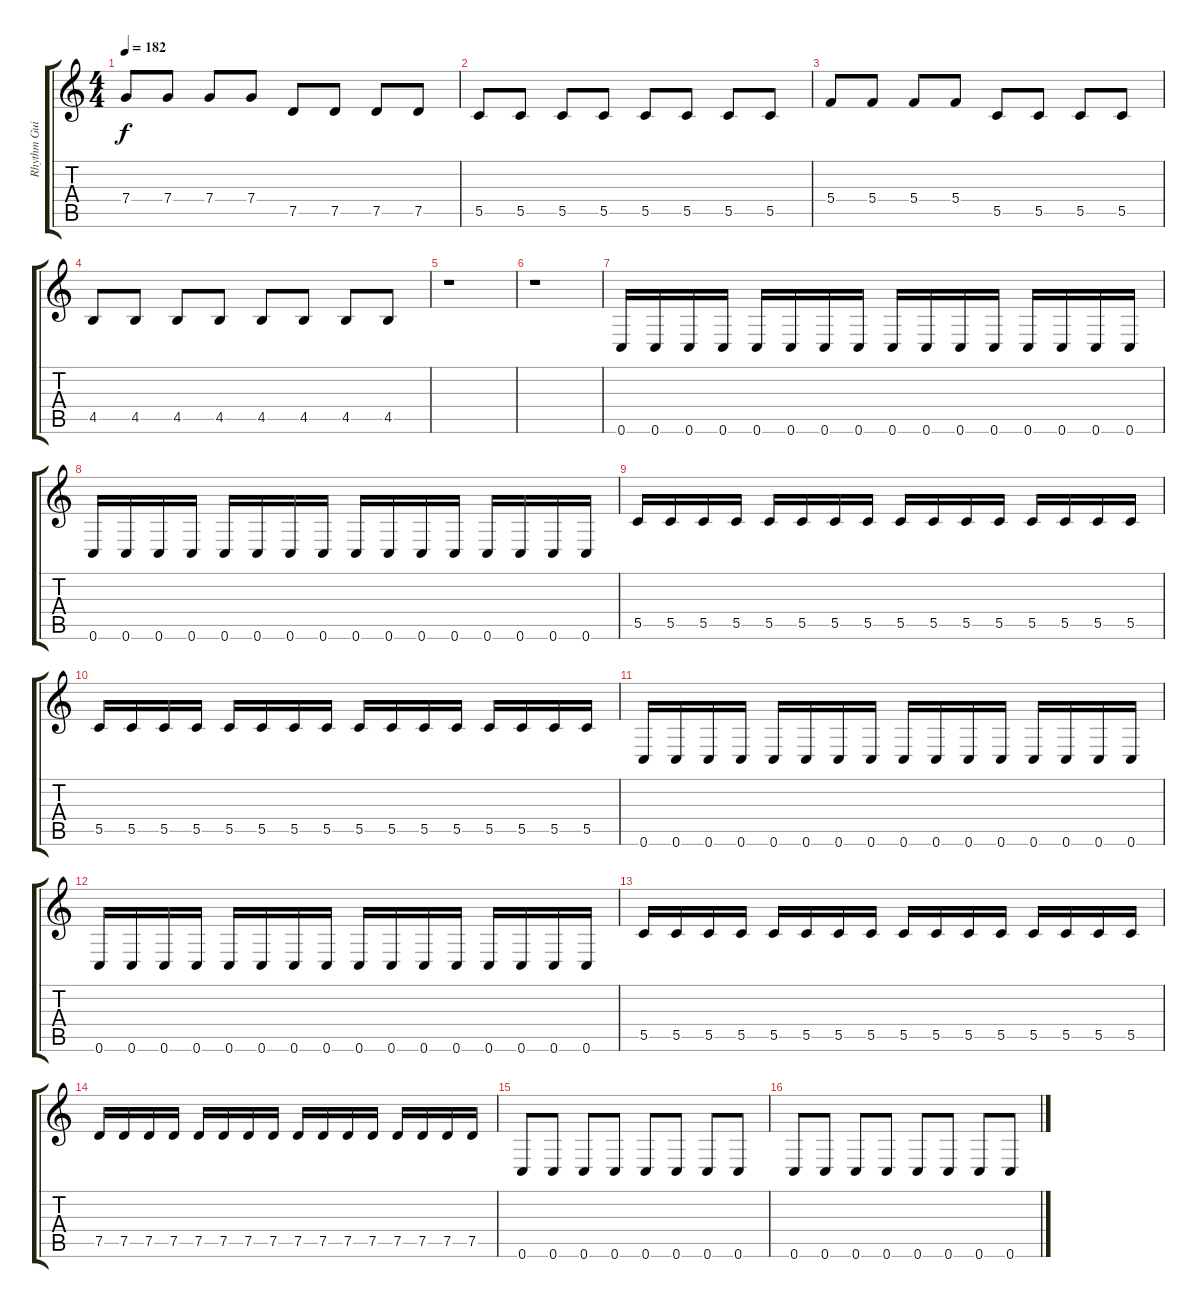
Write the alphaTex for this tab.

\track ("Rhythm Guitar" "Rhythm Gui") {instrument distortionguitar}
\staff {score tabs}
\tuning (D4 A3 F3 C3 G2 C2) {hide}
\ts (4 4)
\tempo 182
\clef g2
\ks c
7.4.8{dy f} 7.4.8 7.4.8 7.4.8 7.5.8 7.5.8 7.5.8 7.5.8 |
5.5.8 5.5.8 5.5.8 5.5.8 5.5.8 5.5.8 5.5.8 5.5.8 |
5.4.8 5.4.8 5.4.8 5.4.8 5.5.8 5.5.8 5.5.8 5.5.8 |
4.5.8 4.5.8 4.5.8 4.5.8 4.5.8 4.5.8 4.5.8 4.5.8 |
r.1 |
r.1 |
0.6.16 0.6.16 0.6.16 0.6.16 0.6.16 0.6.16 0.6.16 0.6.16 0.6.16 0.6.16 0.6.16 0.6.16 0.6.16 0.6.16 0.6.16 0.6.16 |
0.6.16 0.6.16 0.6.16 0.6.16 0.6.16 0.6.16 0.6.16 0.6.16 0.6.16 0.6.16 0.6.16 0.6.16 0.6.16 0.6.16 0.6.16 0.6.16 |
5.5.16 5.5.16 5.5.16 5.5.16 5.5.16 5.5.16 5.5.16 5.5.16 5.5.16 5.5.16 5.5.16 5.5.16 5.5.16 5.5.16 5.5.16 5.5.16 |
5.5.16 5.5.16 5.5.16 5.5.16 5.5.16 5.5.16 5.5.16 5.5.16 5.5.16 5.5.16 5.5.16 5.5.16 5.5.16 5.5.16 5.5.16 5.5.16 |
0.6.16 0.6.16 0.6.16 0.6.16 0.6.16 0.6.16 0.6.16 0.6.16 0.6.16 0.6.16 0.6.16 0.6.16 0.6.16 0.6.16 0.6.16 0.6.16 |
0.6.16 0.6.16 0.6.16 0.6.16 0.6.16 0.6.16 0.6.16 0.6.16 0.6.16 0.6.16 0.6.16 0.6.16 0.6.16 0.6.16 0.6.16 0.6.16 |
5.5.16 5.5.16 5.5.16 5.5.16 5.5.16 5.5.16 5.5.16 5.5.16 5.5.16 5.5.16 5.5.16 5.5.16 5.5.16 5.5.16 5.5.16 5.5.16 |
7.5.16 7.5.16 7.5.16 7.5.16 7.5.16 7.5.16 7.5.16 7.5.16 7.5.16 7.5.16 7.5.16 7.5.16 7.5.16 7.5.16 7.5.16 7.5.16 |
0.6.8 0.6.8 0.6.8 0.6.8 0.6.8 0.6.8 0.6.8 0.6.8 |
0.6.8 0.6.8 0.6.8 0.6.8 0.6.8 0.6.8 0.6.8 0.6.8
